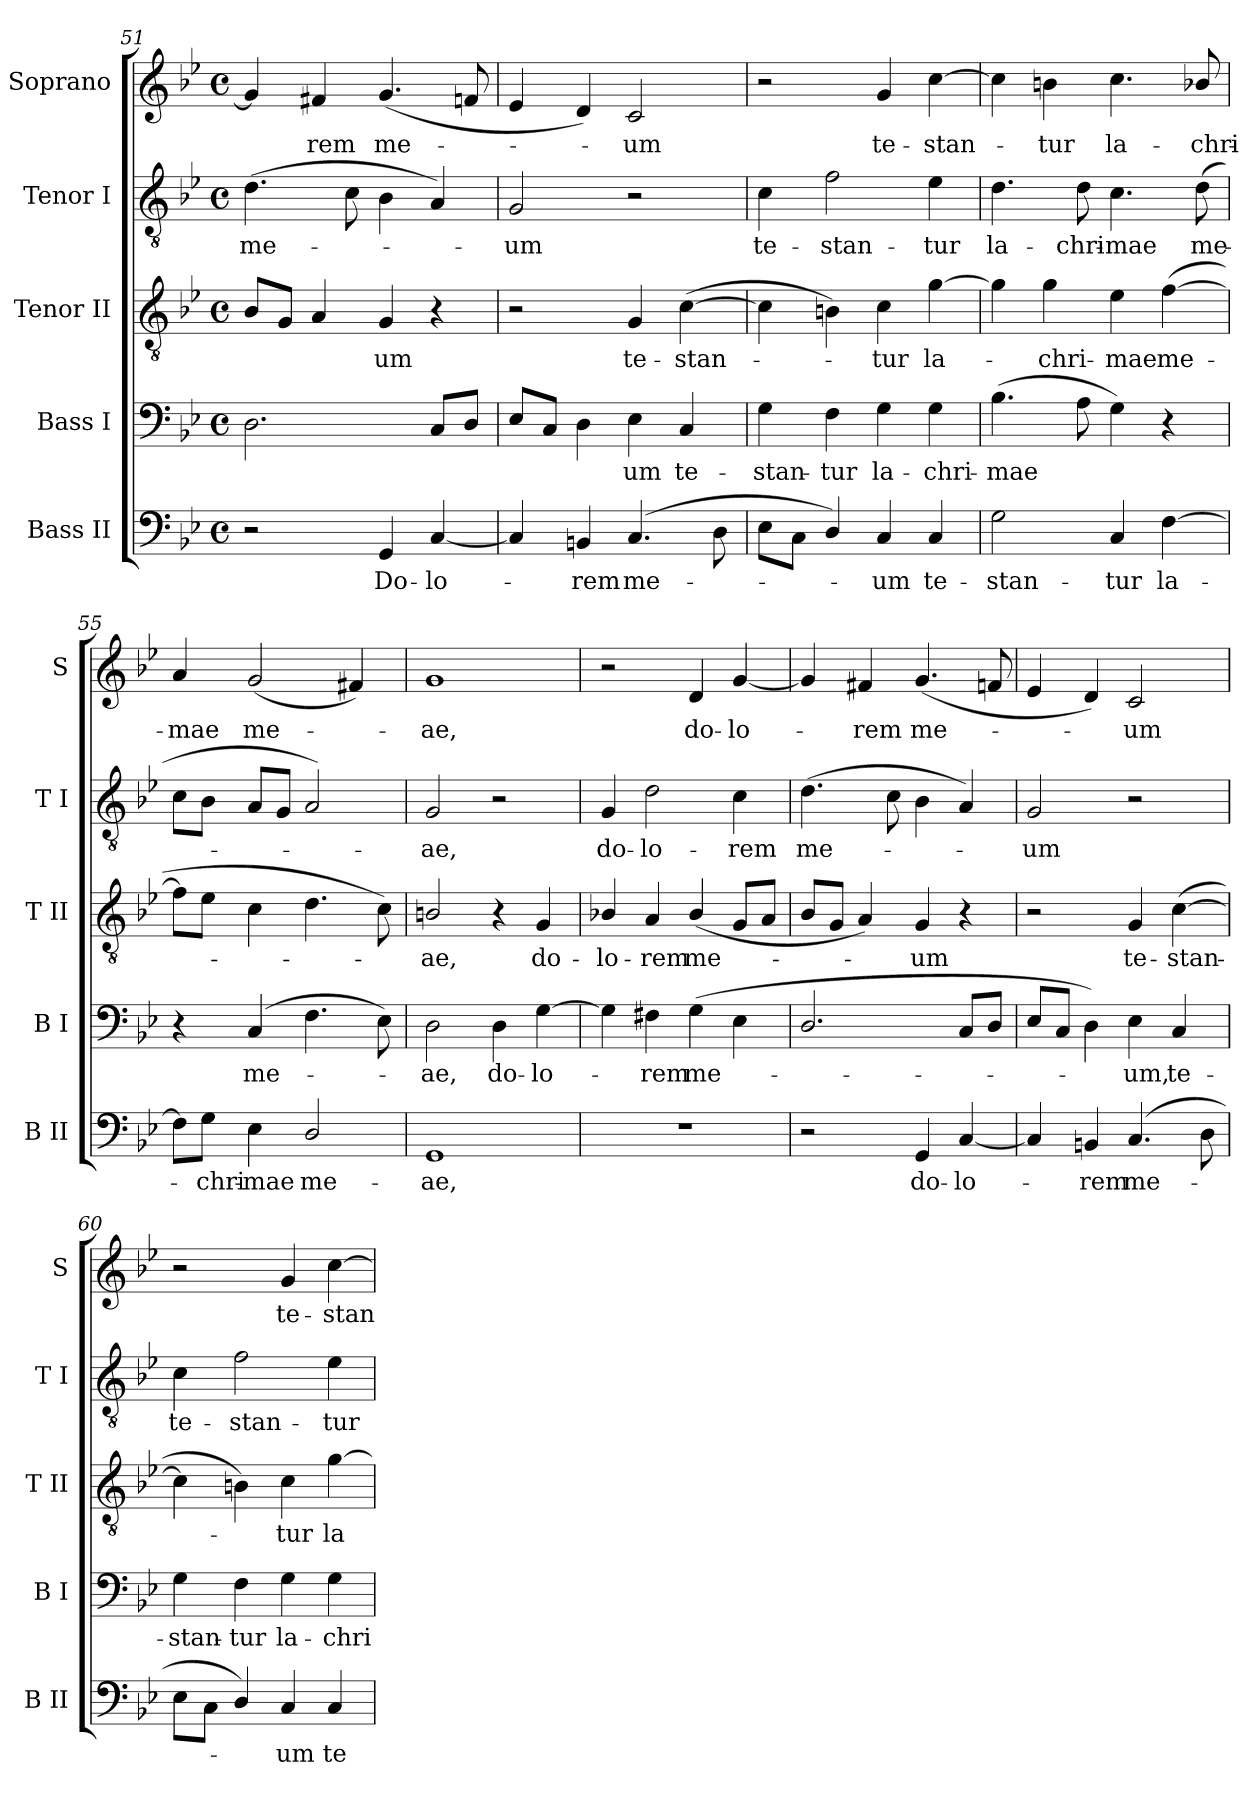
**kern	**text	**kern	**text	**kern	**text	**kern	**text	**kern	**text
*part5	*part5	*part4	*part4	*part3	*part3	*part2	*part2	*part1	*part1
*staff5	*staff5	*staff4	*staff4	*staff3	*staff3	*staff2	*staff2	*staff1	*staff1
*I"Bass II	*	*I"Bass I	*	*I"Tenor II	*	*I"Tenor I	*	*I"Soprano	*
*I'B II	*	*I'B I	*	*I'T II	*	*I'T I	*	*I'S	*
*clefF4	*	*clefF4	*	*clefGv2	*	*clefGv2	*	*clefG2	*
*k[b-e-]	*	*k[b-e-]	*	*k[b-e-]	*	*k[b-e-]	*	*k[b-e-]	*
*B-:	*	*B-:	*	*B-:	*	*B-:	*	*B-:	*
*M4/4	*	*M4/4	*	*M4/4	*	*M4/4	*	*M4/4	*
*met(c)	*	*met(c)	*	*met(c)	*	*met(c)	*	*met(c)	*
=51	=51	=51	=51	=51	=51	=51	=51	=51	=51
!	!	!	!	!	!	!	!LO:LY:b	!	!
2r	.	2.D\	.	8B-/L	.	(>4.d\	me-	4g/]	.
.	.	.	.	8G/J	.	.	.	.	.
!	!	!	!	!	!	!	!	!	!LO:LY:b
.	.	.	.	4A/	.	.	.	4f#X/	rem
.	.	.	.	.	.	8c\	.	.	.
!	!LO:LY:b	!	!	!	!LO:LY:b	!	!	!	!LO:LY:b
4GG/	Do-	.	.	4G/	um	4B-\	.	(<4.g/	me-
!	!LO:LY:b	!	!	!	!	!	!	!	!
[4C/	-lo-	8C/L	.	4r	.	4A/)	.	.	.
.	.	8D/J	.	.	.	.	.	8fn/	.
!!LO:PB:g=z
=52	=52	=52	=52	=52	=52	=52	=52	=52	=52
!	!	!	!	!	!	!	!LO:LY:b	!	!
4C/]	.	8E-/L	.	2r	.	2G/	um	4e-/	.
.	.	8C/J	.	.	.	.	.	.	.
!	!LO:LY:b	!	!	!	!	!	!	!	!
4BBn/	rem	4D\	.	.	.	.	.	4d/)	.
!	!LO:LY:b	!	!LO:LY:b	!	!LO:LY:b	!	!	!	!LO:LY:b
(>4.C/	me-	4E-\	um	4G/	te-	2r	.	2c/	um
!	!	!	!LO:LY:b	!	!LO:LY:b	!	!	!	!
.	.	4C/	te-	(>[4c\	-stan-	.	.	.	.
8D\	.	.	.	.	.	.	.	.	.
=53	=53	=53	=53	=53	=53	=53	=53	=53	=53
!	!	!	!LO:LY:b	!	!	!	!LO:LY:b	!	!
8E-\L	.	4G\	-stan-	4c\]	.	4c\	te-	2r	.
8C\J	.	.	.	.	.	.	.	.	.
!	!	!	!LO:LY:b	!	!	!	!LO:LY:b	!	!
4D/)	.	4F\	-tur	4Bn\)	.	2f\	-stan-	.	.
!	!LO:LY:b	!	!LO:LY:b	!	!LO:LY:b	!	!	!	!LO:LY:b
4C/	um	4G\	la-	4c\	tur	.	.	4g/	te-
!	!LO:LY:b	!	!LO:LY:b	!	!LO:LY:b	!	!LO:LY:b	!	!LO:LY:b
4C/	te-	4G\	-chri-	[4g\	la-	4e-\	-tur	[4cc\	-stan-
=54	=54	=54	=54	=54	=54	=54	=54	=54	=54
!	!LO:LY:b	!	!LO:LY:b	!	!	!	!LO:LY:b	!	!
2G\	-stan-	(>4.B-\	-mae	4g\]	.	4.d\	la-	4cc\]	.
!	!	!	!	!	!LO:LY:b	!	!	!	!LO:LY:b
.	.	.	.	4g\	chri-	.	.	4bn\	tur
!	!	!	!	!	!	!	!LO:LY:b	!	!
.	.	8A\	.	.	.	8d\	-chri-	.	.
!	!LO:LY:b	!	!	!	!LO:LY:b	!	!LO:LY:b	!	!LO:LY:b
4C/	-tur	4G\)	.	4e-\	-mae	4.c\	-mae	4.cc\	la-
!	!LO:LY:b	!	!	!	!LO:LY:b	!	!	!	!
[4F\	la-	4r	.	(>[4f\	me-	.	.	.	.
!	!	!	!	!	!	!	!LO:LY:b	!	!LO:LY:b
.	.	.	.	.	.	(<8d\	me-	8b-X/	-chri-
=55	=55	=55	=55	=55	=55	=55	=55	=55	=55
!	!	!	!	!	!	!	!	!	!LO:LY:b
8F\L]	.	4r	.	8f\L]	.	8c\L	.	4a/	-mae
!	!LO:LY:b	!	!	!	!	!	!	!	!
8G\J	chri-	.	.	8e-\J	.	8B-\J	.	.	.
!	!LO:LY:b	!	!LO:LY:b	!	!	!	!	!	!LO:LY:b
4E-\	-mae	(>4C/	me-	4c\	.	8A/L	.	(<2g/	me-
.	.	.	.	.	.	8G/J	.	.	.
!	!LO:LY:b	!	!	!	!	!	!	!	!
2D/	me-	4.F\	.	4.d\	.	2A/)	.	.	.
.	.	.	.	.	.	.	.	4f#X/)	.
.	.	8E-\)	.	8c\)	.	.	.	.	.
=56	=56	=56	=56	=56	=56	=56	=56	=56	=56
!	!LO:LY:b	!	!LO:LY:b	!	!LO:LY:b	!	!LO:LY:b	!	!LO:LY:b
1GG	-ae,	2D\	ae,	2Bn/	ae,	2G/	ae,	1g	ae,
!	!	!	!LO:LY:b	!	!	!	!	!	!
.	.	4D\	do-	4r	.	2r	.	.	.
!	!	!	!LO:LY:b	!	!LO:LY:b	!	!	!	!
.	.	[4G\	-lo-	4G/	do-	.	.	.	.
=57	=57	=57	=57	=57	=57	=57	=57	=57	=57
!	!	!	!	!	!LO:LY:b	!	!LO:LY:b	!	!
1r	.	4G\]	.	4B-X/	-lo-	4G/	do-	2r	.
!	!	!	!LO:LY:b	!	!LO:LY:b	!	!LO:LY:b	!	!
.	.	4F#X\	rem	4A/	-rem	2d\	-lo-	.	.
!	!	!	!LO:LY:b	!	!LO:LY:b	!	!	!	!LO:LY:b
.	.	(>4G\	me-	(<4B-/	me-	.	.	4d/	do-
!	!	!	!	!	!	!	!LO:LY:b	!	!LO:LY:b
.	.	4E-\	.	8G/L	.	4c\	-rem	[4g/	-lo-
.	.	.	.	8A/J	.	.	.	.	.
!!LO:LB:g=z
=58	=58	=58	=58	=58	=58	=58	=58	=58	=58
!	!	!	!	!	!	!	!LO:LY:b	!	!
2r	.	2.D/	.	8B-/L	.	(>4.d\	me-	4g/]	.
.	.	.	.	8G/J	.	.	.	.	.
!	!	!	!	!	!	!	!	!	!LO:LY:b
.	.	.	.	4A/)	.	.	.	4f#X/	rem
.	.	.	.	.	.	8c\	.	.	.
!	!LO:LY:b	!	!	!	!LO:LY:b	!	!	!	!LO:LY:b
4GG/	do-	.	.	4G/	um	4B-\	.	(<4.g/	me-
!	!LO:LY:b	!	!	!	!	!	!	!	!
[4C/	-lo-	8C/L	.	4r	.	4A/)	.	.	.
.	.	8D/J	.	.	.	.	.	8fn/	.
=59	=59	=59	=59	=59	=59	=59	=59	=59	=59
!	!	!	!	!	!	!	!LO:LY:b	!	!
4C/]	.	8E-/L	.	2r	.	2G/	um	4e-/	.
.	.	8C/J	.	.	.	.	.	.	.
!	!LO:LY:b	!	!	!	!	!	!	!	!
4BBn/	rem	4D\)	.	.	.	.	.	4d/)	.
!	!LO:LY:b	!	!LO:LY:b	!	!LO:LY:b	!	!	!	!LO:LY:b
(>4.C/	me-	4E-\	um,	4G/	te-	2r	.	2c/	um
!	!	!	!LO:LY:b	!	!LO:LY:b	!	!	!	!
.	.	4C/	te-	(>[4c\	-stan-	.	.	.	.
8D\	.	.	.	.	.	.	.	.	.
=60	=60	=60	=60	=60	=60	=60	=60	=60	=60
!	!	!	!LO:LY:b	!	!	!	!LO:LY:b	!	!
8E-\L	.	4G\	-stan-	4c\]	.	4c\	te-	2r	.
8C\J	.	.	.	.	.	.	.	.	.
!	!	!	!LO:LY:b	!	!	!	!LO:LY:b	!	!
4D/)	.	4F\	-tur	4Bn\)	.	2f\	-stan-	.	.
!	!LO:LY:b	!	!LO:LY:b	!	!LO:LY:b	!	!	!	!LO:LY:b
4C/	um	4G\	la-	4c\	tur	.	.	4g/	te-
!	!LO:LY:b	!	!LO:LY:b	!	!LO:LY:b	!	!LO:LY:b	!	!LO:LY:b
4C/	te-	4G\	-chri-	[4g\	la-	4e-\	-tur	[4cc\	-stan-
=	=	=	=	=	=	=	=	=	=
*-	*-	*-	*-	*-	*-	*-	*-	*-	*-
